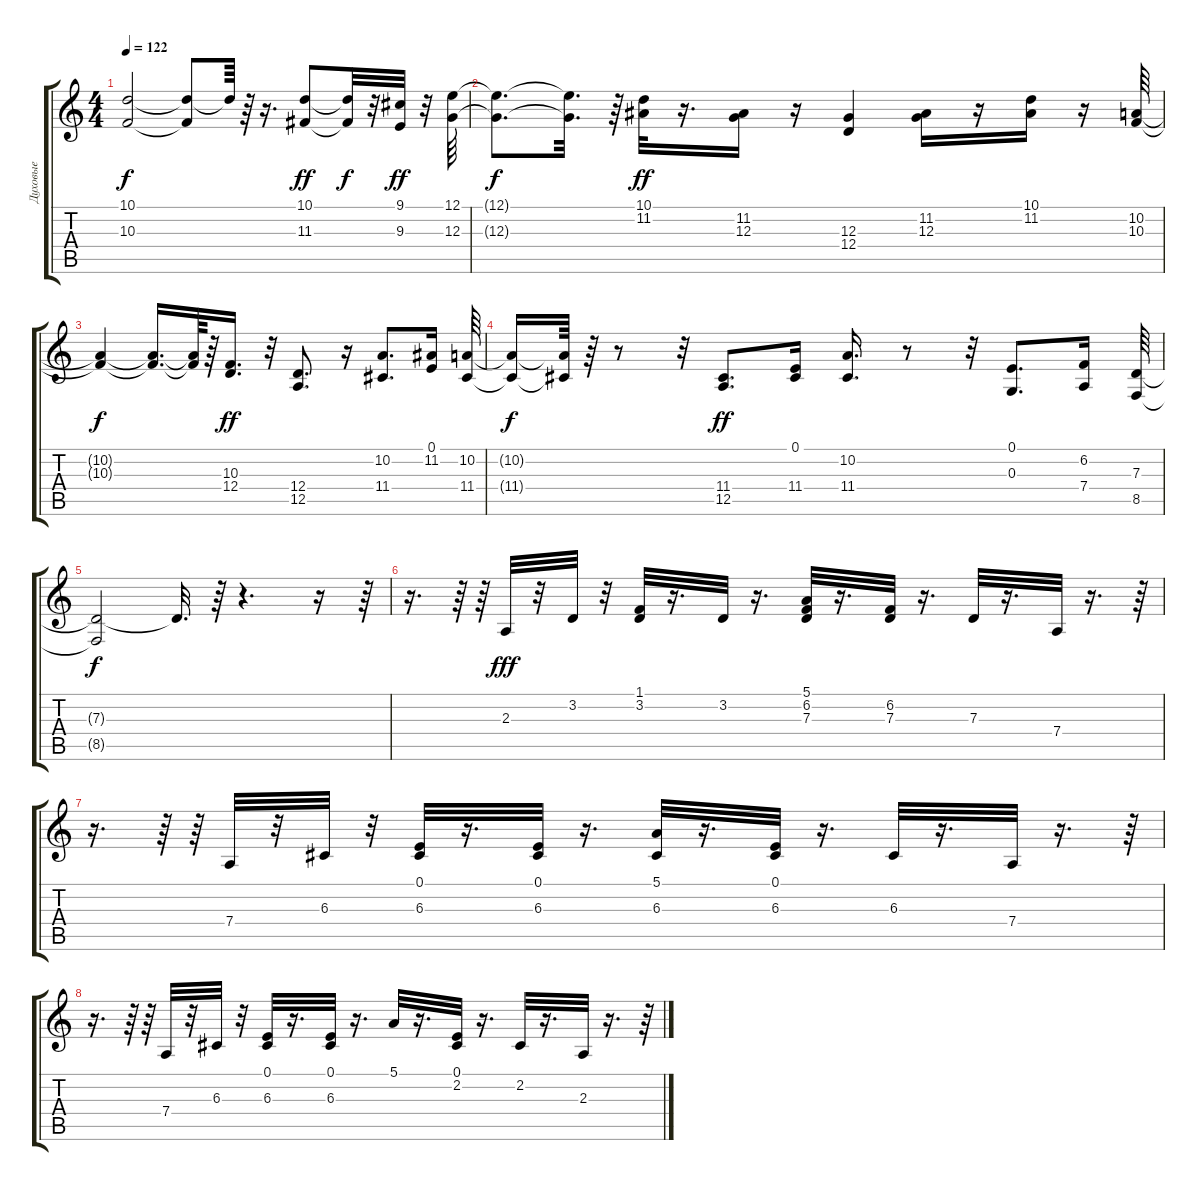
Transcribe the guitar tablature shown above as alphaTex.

\track ("Духовые" "Духовые") {instrument clarinet}
\staff {score tabs}
\tuning (E4 B3 G3 D3 A2 E2) {hide}
\ts (4 4)
\tempo 122
\clef g2
\ks c
(10.1{t} 10.3{t}).2{dy f} (10.1{t} 10.3{t}).8 10.1{t}.64 r.64 r.16{d} (10.1 11.3).8{dy ff} (10.1{t} 11.3{t}).32{dy f} r.32 (9.1 9.3).32{dy ff} r.32 (12.1 12.3).64 |
(12.1{t} 12.3{t}).8{d dy f} (12.1{t} 12.3{t}).32{d} r.64 (10.1 11.2).32{dy ff} r.16{d} (11.2 12.3).16 r.16 (12.3 12.4).4 (11.2 12.3).16 r.16 (10.1 11.2).16 r.16 (10.2 10.3).64 |
(10.2{t} 10.3{t}).4{dy f} (10.2{t} 10.3{t}).16{d} (10.2{t} 10.3{t}).64 r.64 (10.3 12.4).16{d dy ff} r.32 (12.4 12.5).8{d} r.16 (10.2 11.4).8{d} (0.1 11.2).16 (10.2 11.4).64 |
(10.2{t} 11.4{t}).16{dy f} (10.2{t} 11.4{t}).64 r.64 r.8 r.32 (11.4 12.5).8{d dy ff} (0.1 11.4).16 (10.2 11.4).16{d} r.8 r.32 (0.1 0.3).8{d} (6.2 7.4).16 (7.3 8.5).64 |
(7.3{t} 8.5{t}).2{dy f} 7.3{t}.32{d} r.64 r.4{d} r.16 r.64 |
r.16{d} r.64 r.64 2.3.32{dy fff} r.32 3.2.32 r.32 (1.1 3.2).32 r.16{d} 3.2.32 r.16{d} (5.1 6.2 7.3).32 r.16{d} (6.2 7.3).32 r.16{d} 7.3.32 r.16{d} 7.4.32 r.16{d} r.64 |
r.16{d} r.64 r.64 7.4.32 r.32 6.3.32 r.32 (0.1 6.3).32 r.16{d} (0.1 6.3).32 r.16{d} (5.1 6.3).32 r.16{d} (0.1 6.3).32 r.16{d} 6.3.32 r.16{d} 7.4.32 r.16{d} r.64 |
r.16{d} r.64 r.64 7.4.32 r.32 6.3.32 r.32 (0.1 6.3).32 r.16{d} (0.1 6.3).32 r.16{d} 5.1.32 r.16{d} (0.1 2.2).32 r.16{d} 2.2.32 r.16{d} 2.3.32 r.16{d} r.64
